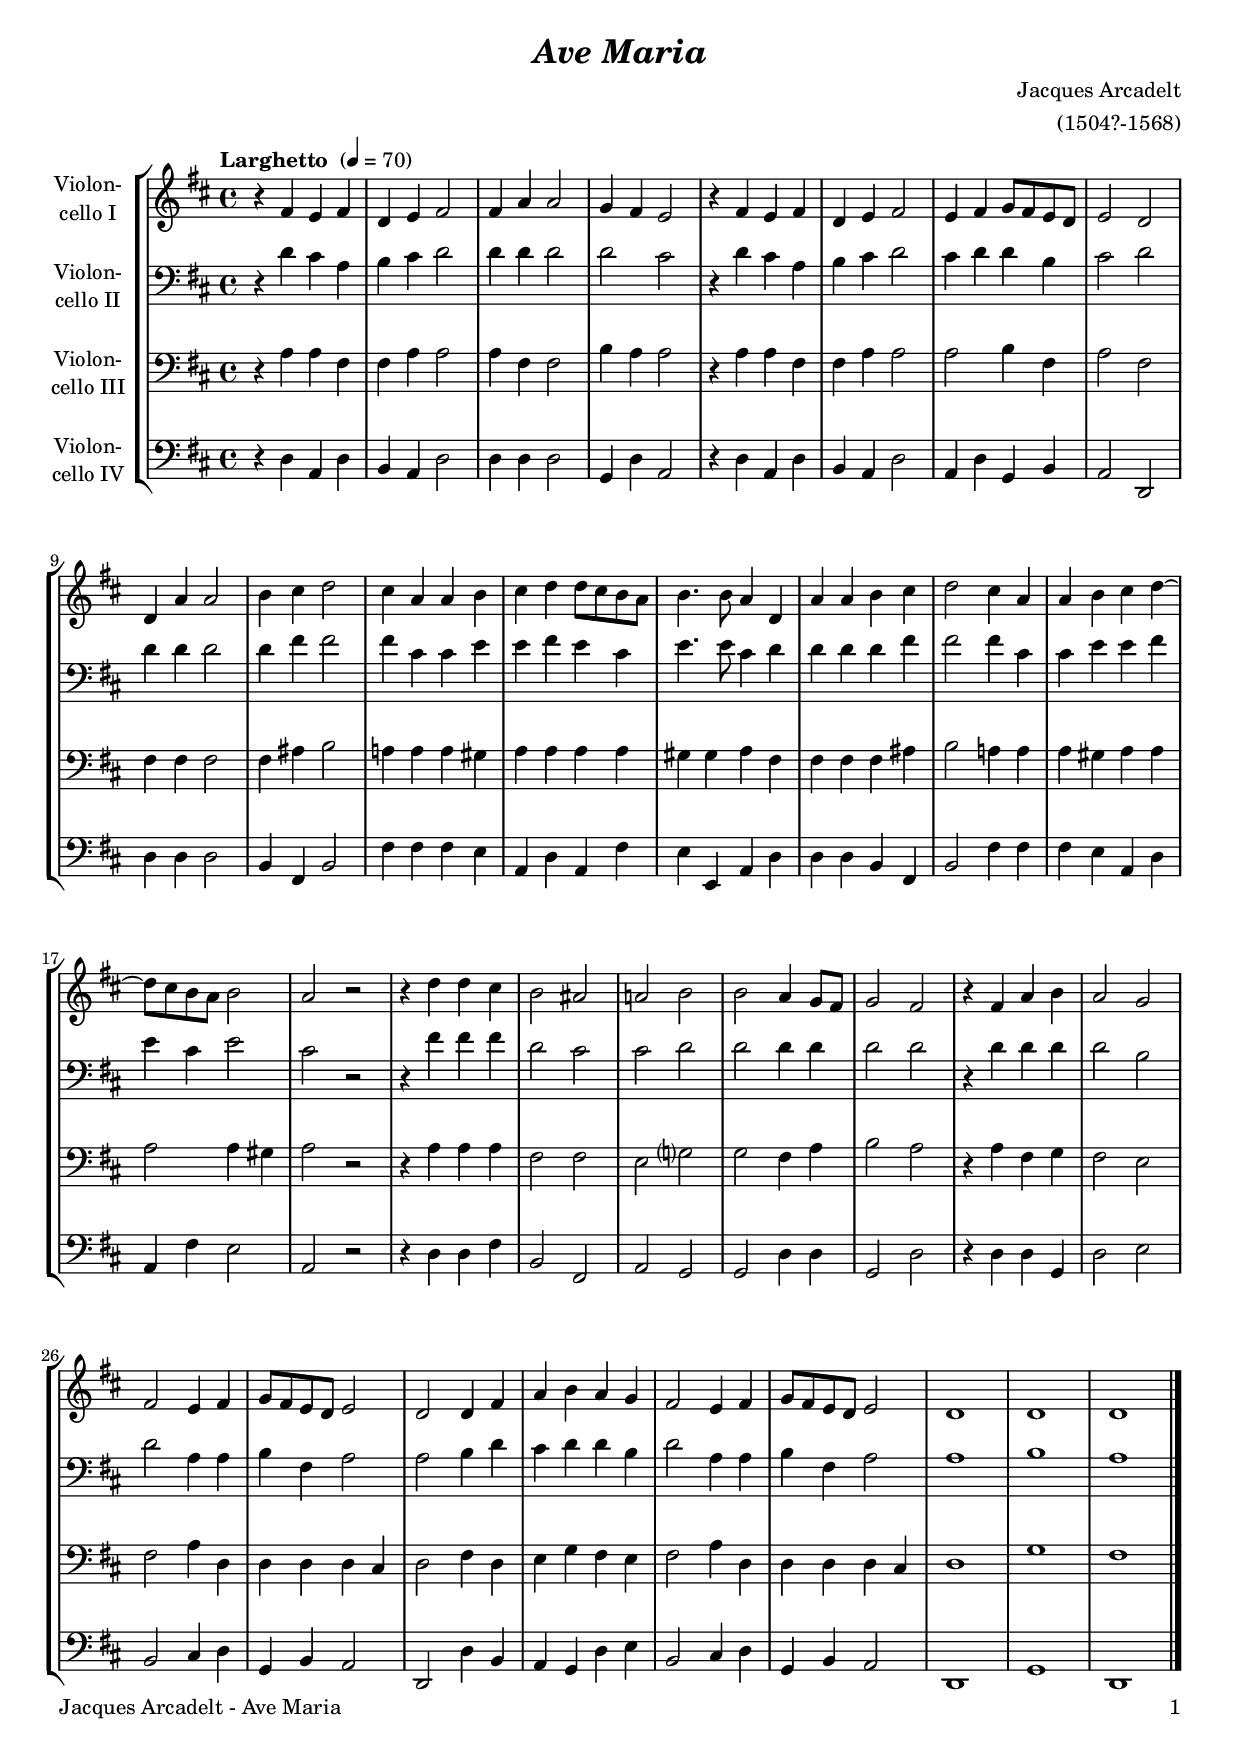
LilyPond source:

\version "2.24.1"
\include "deutsch.ly"

#(set-global-staff-size 18.25)

\header {
  title     = \markup \bold \italic "Ave Maria"
  composer  = "Jacques Arcadelt"
  arranger  = "(1504?-1568)"
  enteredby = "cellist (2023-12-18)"
%  piece     = ""
}

voiceconsts = {
  \key f \major
  \time 4/4
  \clef "bass"
%  \numericTimeSignature
  \compressEmptyMeasures
  % Set default beaming for all staves
%  \set Timing.beamExceptions = #'()
%  \set Timing.baseMoment     = #(ly:make-moment 1 4)
%  \set Timing.beatStructure  = #'(1 1 1)
  \tempo "Larghetto " 4=70
}

mist = "string ensemble 1"
mivl = "violin"
miba = "cello"
mipz = "pizzicato strings"

dsaf = \mark \markup \box \italic "Dal Segno al Fine"
fine = \mark \markup \box \italic "Fine"

va = \relative c'' {
  \voiceconsts
  \clef "treble"
  
  r4 a g a
  f g a2
  a4 c c2
  b4 a g2
  r4 a g a
  f g a2

  g4 a b8 a g f
  g2 f
  f4 c' c2
  d4 e f2
  e4 c c d
  e f f8 e d c

  d4. d8 c4 f,
  c' c d e
  f2 e4 c
  c d e f~
  f8 e d c d2
  c r

  r4 f f e
  d2 cis
  c! d
  d c4 b8 a
  b2 a

  r4 a c d
  c2 b
  a g4 a
  b8 a g f g2
  f f4 a

  c d c b
  a2 g4 a
  b8 a g f g2
  f1
  f
  f \bar "|."
}

vb = \relative c' {
  \voiceconsts
  
  r4 f e c
  d e f2
  f4 f f2
  f e
  r4 f e c
  d e f2

  e4 f f d
  e2 f
  f4 f f2
  f4 a a2
  a4 e e g
  g a g e

  g4. g8 e4 f
  f f f a
  a2 a4 e
  e g g a
  g e g2
  e r

  r4 a a a
  f2 e
  e f
  f f4 f
  f2 f

  r4 f f f
  f2 d
  f c4 c
  d a c2
  c d4 f

  e f f d
  f2 c4 c
  d a c2
  c1
  d
  c \bar "|."
}

vc = \relative c' {
  \voiceconsts

  r4 c c a
  a c c2
  c4 a a2
  d4 c c2
  r4 c c a
  a c c2

  c d4 a
  c2 a
  a4 a a2
  a4 cis d2
  c!4 c c h
  c c c c

  h h c a
  a a a cis
  d2 c!4 c
  c h c c
  c2 c4 h
  c2 r

  r4 c c c
  a2 a
  g b?
  b a4 c
  d2 c

  r4 c a b
  a2 g
  a c4 f,
  f f f e
  f2 a4 f

  g b a g
  a2 c4 f,
  f f f e
  f1
  b
  a \bar "|."
}

vd = \relative c {
  \voiceconsts

  r4 f c f
  d c f2
  f4 f f2
  b,4 f' c2
  r4 f c f
  d c f2

  c4 f b, d
  c2 f,
  f'4 f f2
  d4 a d2
  a'4 a a g
  c, f c a'

  g g, c f
  f f d a
  d2 a'4 a
  a g c, f
  c a' g2
  c, r

  r4 f f a
  d,2 a
  c b
  b f'4 f
  b,2 f'

  r4 f f b,
  f'2 g
  d e4 f
  b, d c2
  f, f'4 d

  c b f' g
  d2 e4 f
  b, d c2
  f,1
  b
  f \bar "|."
}


music = \new StaffGroup <<
      \new Staff {
	\set Staff.midiInstrument = \miba
	\set Staff.instrumentName = \markup \center-column { "Violon-" "cello I" }
	\transpose f d { \va }
      }

      \new Staff {
	\set Staff.midiInstrument = \miba
	\set Staff.instrumentName = \markup \center-column { "Violon-" "cello II" }
	\transpose f d { \vb }
      }

      \new Staff {
	\set Staff.midiInstrument = \miba
	\set Staff.instrumentName = \markup \center-column { "Violon-" "cello III" }
	\transpose f d { \vc }
      }

      \new Staff {
	\set Staff.midiInstrument = \miba
	\set Staff.instrumentName = \markup \center-column { "Violon-" "cello IV" }
	\transpose f d { \vd }
      }
>>

\book {
  \paper {
    print-page-number = ##t
    print-first-page-number = ##t
    ragged-last-bottom = ##f
    oddHeaderMarkup = \markup \null
    evenHeaderMarkup = \markup \null
    oddFooterMarkup = \markup {
      \fill-line {
        \if \should-print-page-number
        "Jacques Arcadelt - Ave Maria" \fromproperty #'page:page-number-string
      }
    }
    evenFooterMarkup = \oddFooterMarkup
  } \score {
    \music
    \layout {}
  }

  \score {
    \unfoldRepeats \music

    \midi {
      \context {
        \Score
      }
    }
  }
}